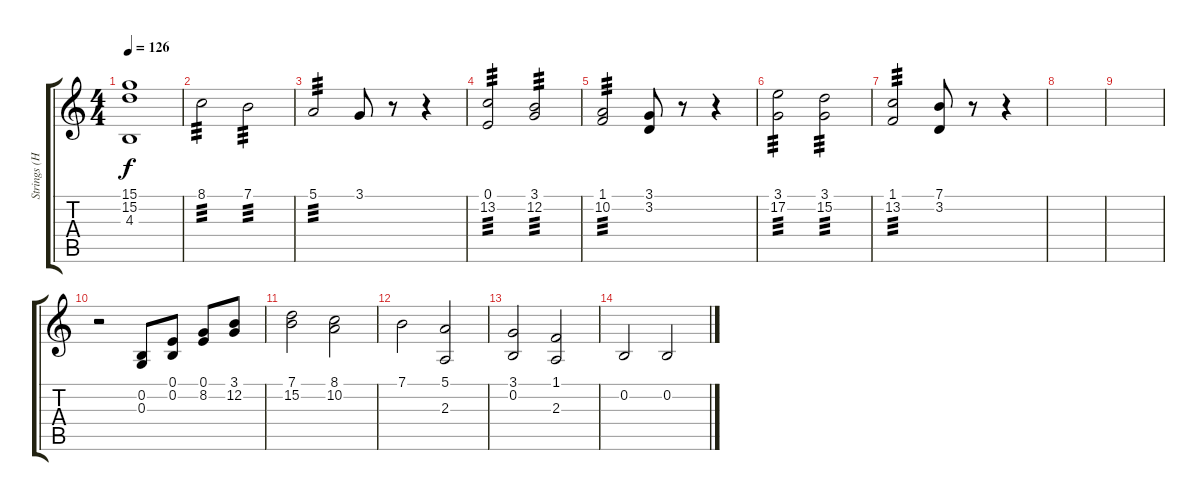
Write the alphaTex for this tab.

\track ("Strings (High)" "Strings (H") {instrument stringensemble1}
\staff {score tabs}
\tuning (E4 B3 G3 D3 A2 E2) {hide}
\ts (4 4)
\tempo 126
\clef g2
\ks c
(15.1 15.2 4.3).1{dy f} |
8.1.2{tp 3} 7.1.2{tp 3} |
5.1.2{tp 3} 3.1.8 r.8 r.4 |
(0.1 13.2).2{tp 3} (3.1 12.2).2{tp 3} |
(1.1 10.2).2{tp 3} (3.1 3.2).8 r.8 r.4 |
(3.1 17.2).2{tp 3} (3.1 15.2).2{tp 3} |
(1.1 13.2).2{tp 3} (7.1 3.2).8 r.8 r.4 |
|
|
r.2 (0.2 0.3).8 (0.1 0.2).8 (0.1 8.2).8 (3.1 12.2).8 |
(7.1 15.2).2 (8.1 10.2).2 |
7.1.2 (5.1 2.3).2 |
(3.1 0.2).2 (1.1 2.3).2 |
0.2.2 0.2.2
